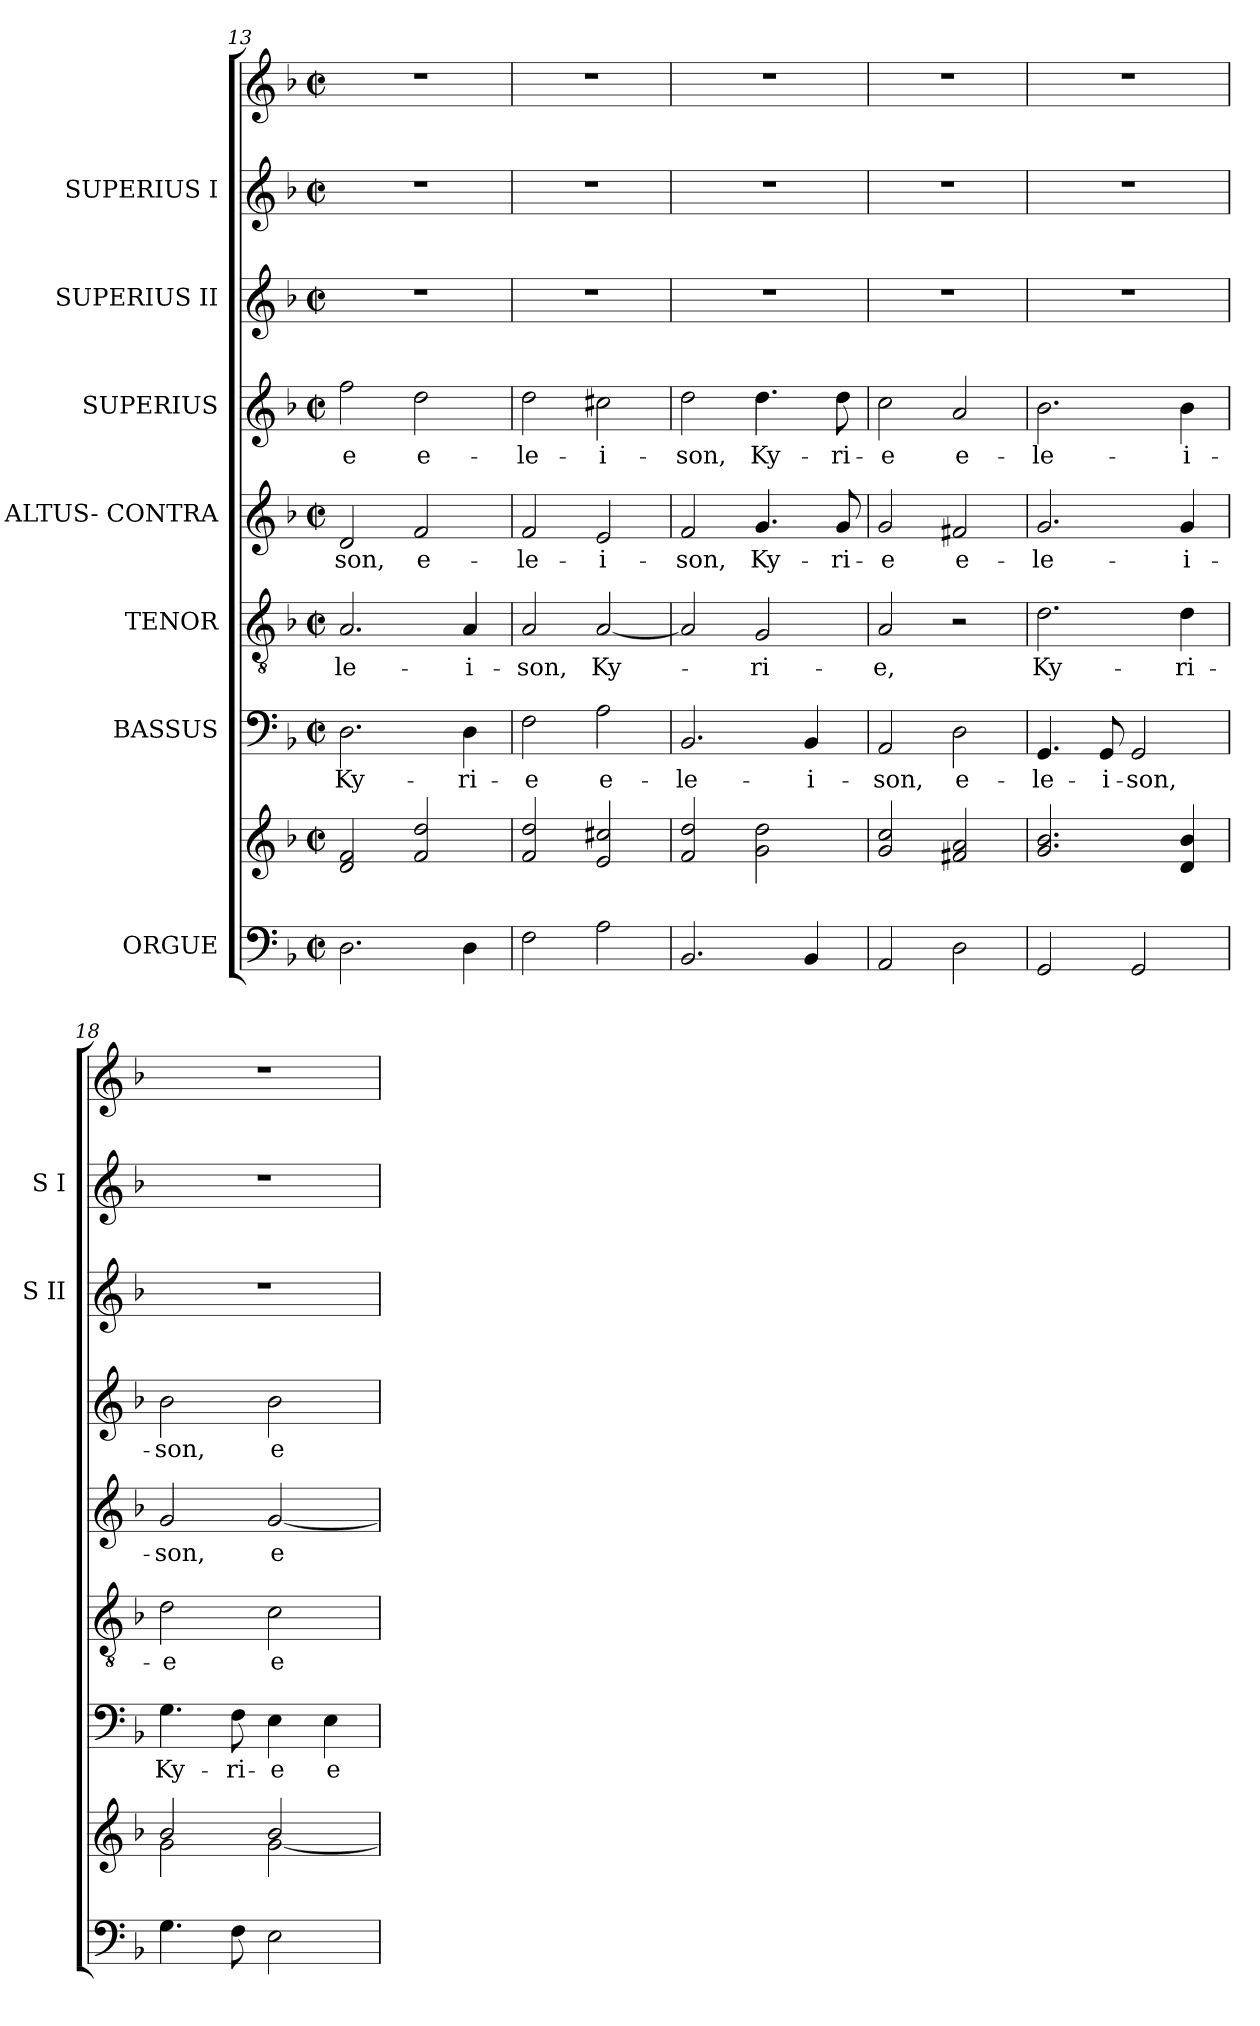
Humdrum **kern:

**kern	**kern	**kern	**text	**kern	**text	**kern	**text	**kern	**text	**kern	**kern	**kern
*part8	*part8	*part7	*part7	*part6	*part6	*part5	*part5	*part4	*part4	*part3	*part2	*part1
*staff9	*staff8	*staff7	*staff7	*staff6	*staff6	*staff5	*staff5	*staff4	*staff4	*staff3	*staff2	*staff1
*I"ORGUE	*	*I"BASSUS	*	*I"TENOR	*	*I"ALTUS- CONTRA	*	*I"SUPERIUS	*	*I"SUPERIUS II	*I"SUPERIUS I	*
*	*	*	*	*	*	*	*	*	*	*I'S II	*I'S I	*
*clefF4	*clefG2	*clefF4	*	*clefGv2	*	*clefG2	*	*clefG2	*	*clefG2	*clefG2	*clefG2
*k[b-]	*k[b-]	*k[b-]	*	*k[b-]	*	*k[b-]	*	*k[b-]	*	*k[b-]	*k[b-]	*k[b-]
*d:	*d:	*d:	*	*d:	*	*d:	*	*d:	*	*d:	*d:	*d:
*M2/2	*M2/2	*M2/2	*	*M2/2	*	*M2/2	*	*M2/2	*	*M2/2	*M2/2	*M2/2
*met(c|)	*met(c|)	*met(c|)	*	*met(c|)	*	*met(c|)	*	*met(c|)	*	*met(c|)	*met(c|)	*met(c|)
=13	=13	=13	=13	=13	=13	=13	=13	=13	=13	=13	=13	=13
!	!	!	!LO:LY:b	!	!LO:LY:b	!	!LO:LY:b	!	!LO:LY:b	!	!	!
2.D\	2d/ 2f/	2.D\	Ky-	2.A/	-le-	2d/	-son,	2ff\	-e	1r	1r	1r
!	!	!	!	!	!	!	!LO:LY:b	!	!LO:LY:b	!	!	!
.	2f/ 2dd/	.	.	.	.	2f/	e-	2dd\	e-	.	.	.
!	!	!	!LO:LY:b	!	!LO:LY:b	!	!	!	!	!	!	!
4D\	.	4D\	-ri-	4A/	-i-	.	.	.	.	.	.	.
=14	=14	=14	=14	=14	=14	=14	=14	=14	=14	=14	=14	=14
!	!	!	!LO:LY:b	!	!LO:LY:b	!	!LO:LY:b	!	!LO:LY:b	!	!	!
2F\	2f/ 2dd/	2F\	-e	2A/	-son,	2f/	-le-	2dd\	-le-	1r	1r	1r
!	!	!	!LO:LY:b	!	!LO:LY:b	!	!LO:LY:b	!	!LO:LY:b	!	!	!
2A\	2e/ 2cc#X/	2A\	e-	[2A/	Ky-	2e/	-i-	2cc#X\	-i-	.	.	.
=15	=15	=15	=15	=15	=15	=15	=15	=15	=15	=15	=15	=15
!	!	!	!LO:LY:b	!	!	!	!LO:LY:b	!	!LO:LY:b	!	!	!
2.BB-/	2f/ 2dd/	2.BB-/	-le-	2A/]	.	2f/	-son,	2dd\	-son,	1r	1r	1r
!	!	!	!	!	!LO:LY:b	!	!LO:LY:b	!	!LO:LY:b	!	!	!
.	2g\ 2dd\	.	.	2G/	-ri-	4.g/	Ky-	4.dd\	Ky-	.	.	.
!	!	!	!LO:LY:b	!	!	!	!	!	!	!	!	!
4BB-/	.	4BB-/	-i-	.	.	.	.	.	.	.	.	.
!	!	!	!	!	!	!	!LO:LY:b	!	!LO:LY:b	!	!	!
.	.	.	.	.	.	8g/	-ri-	8dd\	-ri-	.	.	.
!!LO:LB:g=z
=16	=16	=16	=16	=16	=16	=16	=16	=16	=16	=16	=16	=16
!	!	!	!LO:LY:b	!	!LO:LY:b	!	!LO:LY:b	!	!LO:LY:b	!	!	!
2AA/	2g/ 2cc/	2AA/	-son,	2A/	-e,	2g/	-e	2cc\	-e	1r	1r	1r
!	!	!	!LO:LY:b	!	!	!	!LO:LY:b	!	!LO:LY:b	!	!	!
2D\	2f#X/ 2a/	2D\	e-	2r	.	2f#X/	e-	2a/	e-	.	.	.
=17	=17	=17	=17	=17	=17	=17	=17	=17	=17	=17	=17	=17
!	!	!	!LO:LY:b	!	!LO:LY:b	!	!LO:LY:b	!	!LO:LY:b	!	!	!
2GG/	2.g/ 2.b-/	4.GG/	-le-	2.d\	Ky-	2.g/	-le-	2.b-\	-le-	1r	1r	1r
!	!	!	!LO:LY:b	!	!	!	!	!	!	!	!	!
.	.	8GG/	-i-	.	.	.	.	.	.	.	.	.
!	!	!	!LO:LY:b	!	!	!	!	!	!	!	!	!
2GG/	.	2GG/	-son,	.	.	.	.	.	.	.	.	.
!	!	!	!	!	!LO:LY:b	!	!LO:LY:b	!	!LO:LY:b	!	!	!
.	4d/ 4b-/	.	.	4d\	-ri-	4g/	-i-	4b-\	-i-	.	.	.
=18	=18	=18	=18	=18	=18	=18	=18	=18	=18	=18	=18	=18
*	*^	*	*	*	*	*	*	*	*	*	*	*
!	!	!	!	!LO:LY:b	!	!LO:LY:b	!	!LO:LY:b	!	!LO:LY:b	!	!	!
4.G\	2b-/	2g\	4.G\	Ky-	2d\	-e	2g/	-son,	2b-\	-son,	1r	1r	1r
!	!	!	!	!LO:LY:b	!	!	!	!	!	!	!	!	!
8F\	.	.	8F\	-ri-	.	.	.	.	.	.	.	.	.
!	!	!	!	!LO:LY:b	!	!LO:LY:b	!	!LO:LY:b	!	!LO:LY:b	!	!	!
2E\	2b-/	[<2g\	4E\	-e	2c\	e-	[2g/	e-	2b-\	e-	.	.	.
!	!	!	!	!LO:LY:b	!	!	!	!	!	!	!	!	!
.	.	.	4E\	e	.	.	.	.	.	.	.	.	.
*	*v	*v	*	*	*	*	*	*	*	*	*	*	*
=	=	=	=	=	=	=	=	=	=	=	=	=
*-	*-	*-	*-	*-	*-	*-	*-	*-	*-	*-	*-	*-
